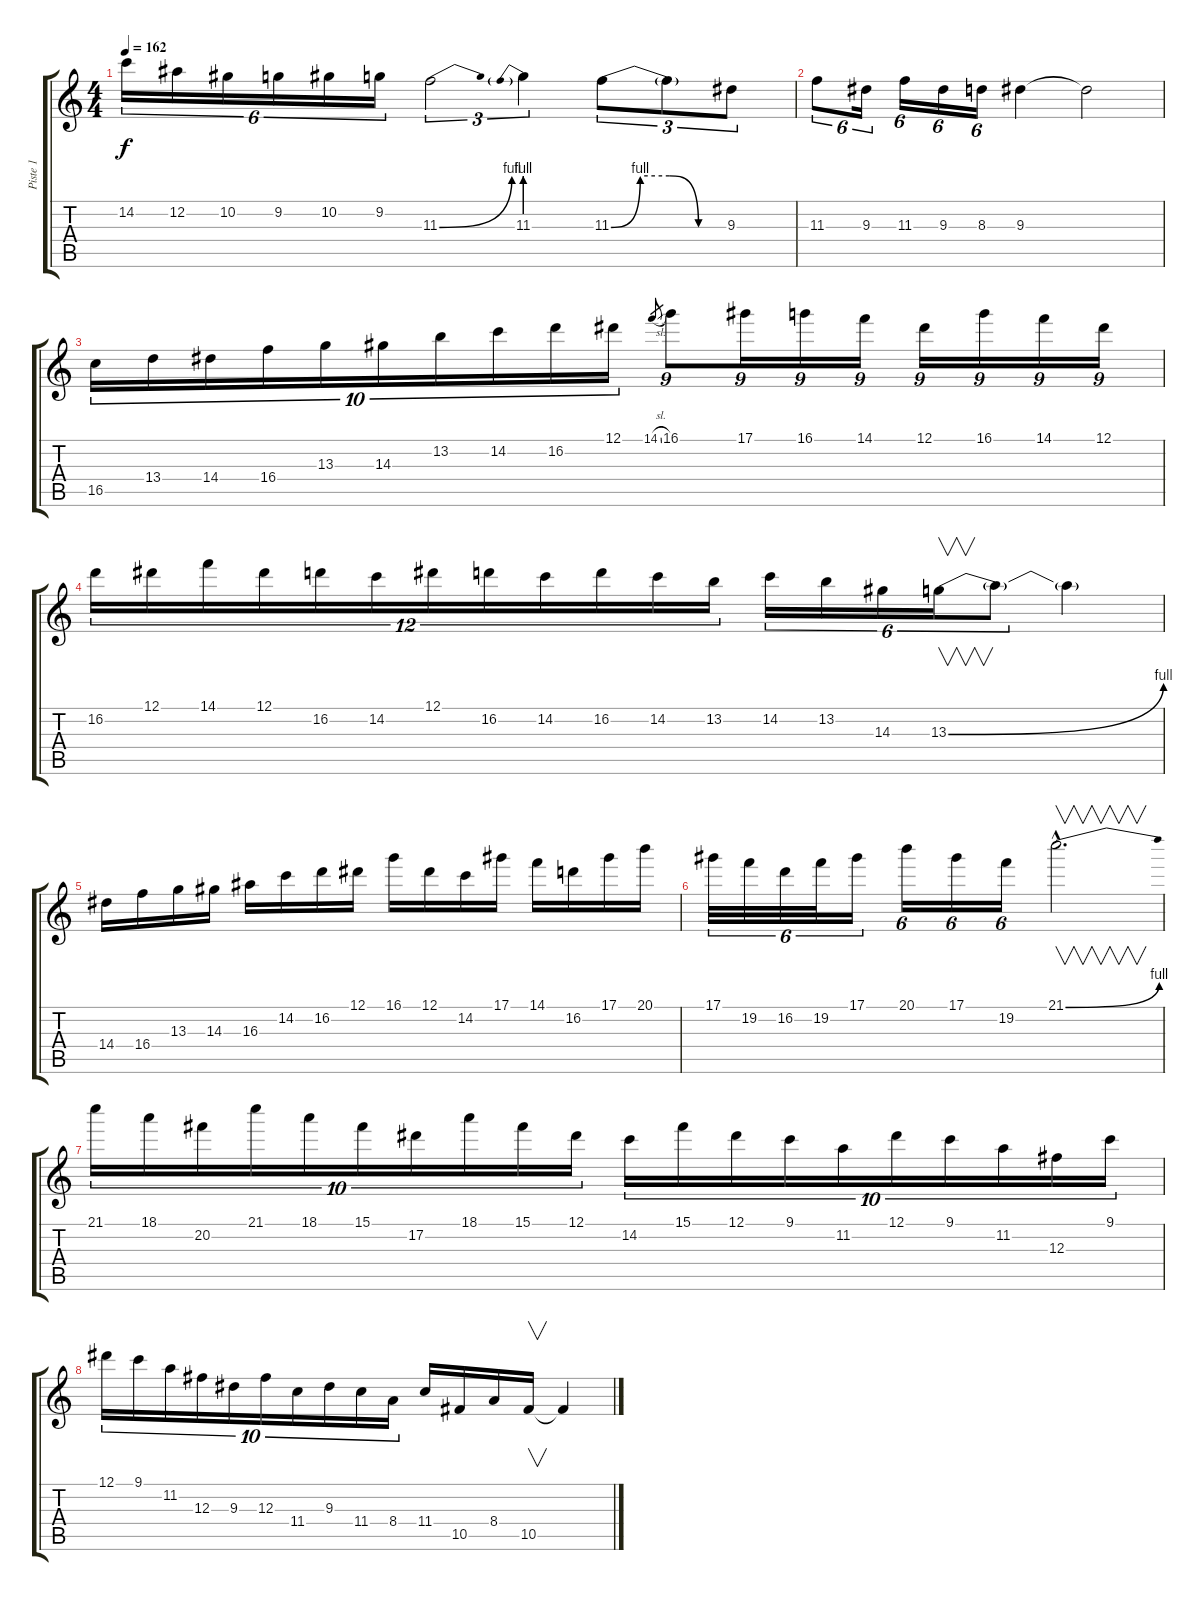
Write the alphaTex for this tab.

\track ("Piste 1" "Piste 1") {instrument distortionguitar}
\staff {score tabs}
\tuning (Eb4 Bb3 Gb3 Db3 Ab2 Eb2) {hide}
\ts (4 4)
\tempo 162
\clef g2
\ks c
14.2.16{tu (6 4) dy f} 12.2.16{tu (6 4)} 10.2.16{tu (6 4)} 9.2.16{tu (6 4)} 10.2.16{tu (6 4)} 9.2.16{tu (6 4)} 11.3{be (bend 0 0 60 4)}.2{tu (3 2)} 11.3{be (prebend 0 4 60 4)}.4{tu (3 2)} 11.3{be (custom 0 0 15 4 30 4 45 0 60 0)}.8{tu (3 2)} 11.3{t}.8{tu (3 2)} 9.3.8{tu (3 2)} |
11.3.8{tu (6 4)} 9.3.16{tu (6 4)} 11.3.16{tu (6 4)} 9.3.16{tu (6 4)} 8.3.16{tu (6 4)} 9.3.4 9.3{t}.2 |
16.5.16{tu (10 8)} 13.4.16{tu (10 8)} 14.4.16{tu (10 8)} 16.4.16{tu (10 8)} 13.3.16{tu (10 8)} 14.3.16{tu (10 8)} 13.2.16{tu (10 8)} 14.2.16{tu (10 8)} 16.2.16{tu (10 8)} 12.1.16{tu (10 8)} 14.1{sl}.8{gr} 16.1.8{tu (9 8)} 17.1.16{tu (9 8)} 16.1.16{tu (9 8)} 14.1.16{tu (9 8)} 12.1.16{tu (9 8)} 16.1.16{tu (9 8)} 14.1.16{tu (9 8)} 12.1.16{tu (9 8)} |
16.2.16{tu (12 8)} 12.1.16{tu (12 8)} 14.1.16{tu (12 8)} 12.1.16{tu (12 8)} 16.2.16{tu (12 8)} 14.2.16{tu (12 8)} 12.1.16{tu (12 8)} 16.2.16{tu (12 8)} 14.2.16{tu (12 8)} 16.2.16{tu (12 8)} 14.2.16{tu (12 8)} 13.2.16{tu (12 8)} 14.2.16{tu (6 4)} 13.2.16{tu (6 4)} 14.3.16{tu (6 4)} 13.3{be (bend 0 0 60 4)}.16{v tu (6 4)} 13.3{t}.8{tu (6 4)} 13.3{t}.4 |
14.4.16 16.4.16 13.3.16 14.3.16 16.3.16 14.2.16 16.2.16 12.1.16 16.1.16 12.1.16 14.2.16 17.1.16 14.1.16 16.2.16 17.1.16 20.1.16 |
17.1.32{tu (6 4)} 19.2.32{tu (6 4)} 16.2.32{tu (6 4)} 19.2.32{tu (6 4)} 17.1.16{tu (6 4)} 20.1.16{tu (6 4)} 17.1.16{tu (6 4)} 19.2.16{tu (6 4)} 21.1{be (bend 0 0 60 4) hac}.2{v d} |
21.1.16{tu (10 8)} 18.1.16{tu (10 8)} 20.2.16{tu (10 8)} 21.1.16{tu (10 8)} 18.1.16{tu (10 8)} 15.1.16{tu (10 8)} 17.2.16{tu (10 8)} 18.1.16{tu (10 8)} 15.1.16{tu (10 8)} 12.1.16{tu (10 8)} 14.2.16{tu (10 8)} 15.1.16{tu (10 8)} 12.1.16{tu (10 8)} 9.1.16{tu (10 8)} 11.2.16{tu (10 8)} 12.1.16{tu (10 8)} 9.1.16{tu (10 8)} 11.2.16{tu (10 8)} 12.3.16{tu (10 8)} 9.1.16{tu (10 8)} |
12.1.16{tu (10 8)} 9.1.16{tu (10 8)} 11.2.16{tu (10 8)} 12.3.16{tu (10 8)} 9.3.16{tu (10 8)} 12.3.16{tu (10 8)} 11.4.16{tu (10 8)} 9.3.16{tu (10 8)} 11.4.16{tu (10 8)} 8.4.16{tu (10 8)} 11.4.16 10.5.16 8.4.16 10.5.16{v} 10.5{t}.4
